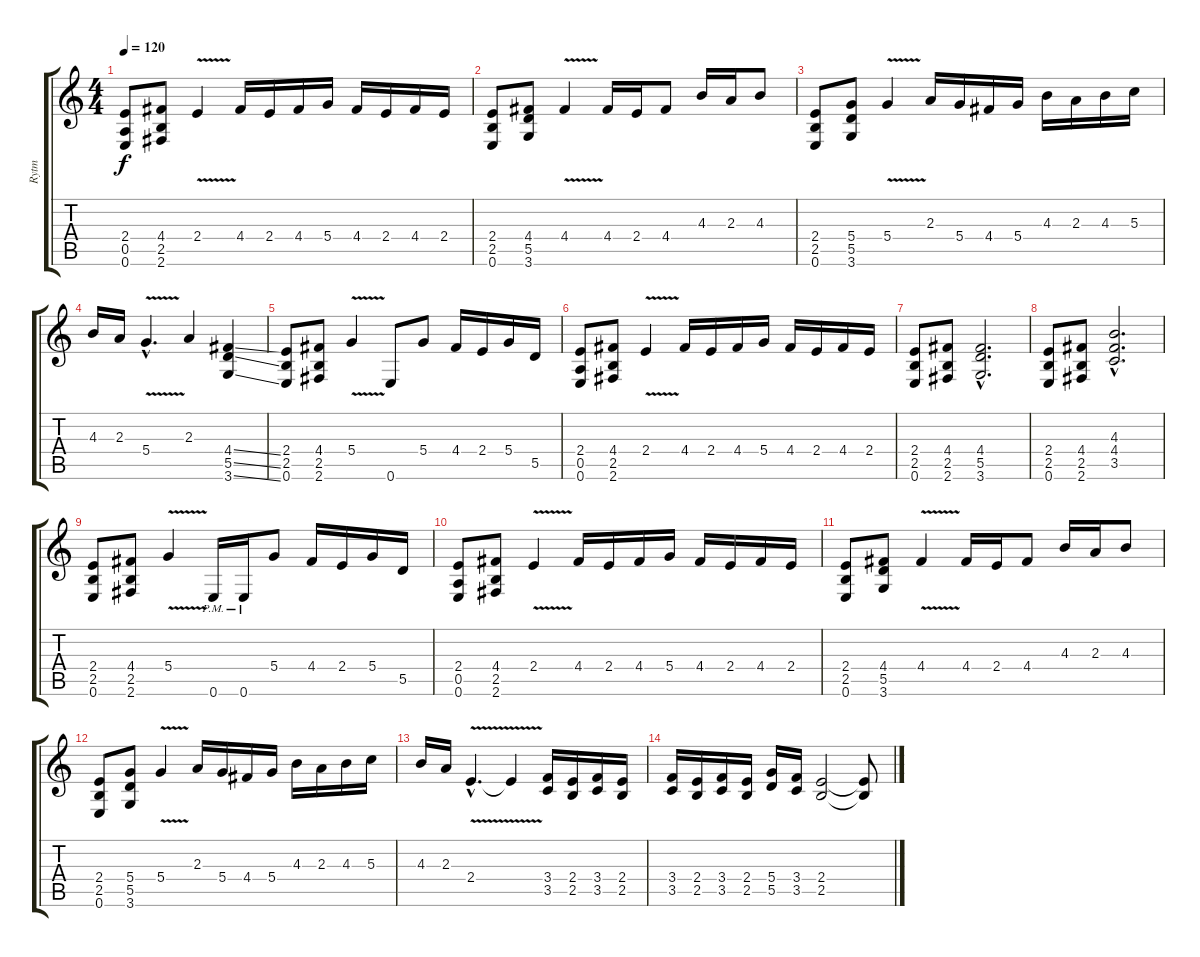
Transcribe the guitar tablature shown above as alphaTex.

\track ("Rytm" "Rytm") {instrument distortionguitar}
\staff {score tabs}
\tuning (E4 B3 G3 D3 A2 E2) {hide}
\ts (4 4)
\tempo 120
\clef g2
\ks c
(2.4 0.5 0.6).8{dy f} (4.4 2.5 2.6).8 2.4{v}.4 4.4.16 2.4.16 4.4.16 5.4.16 4.4.16 2.4.16 4.4.16 2.4.16 |
(2.4 2.5 0.6).8 (4.4 5.5 3.6).8 4.4{v}.4 4.4.16 2.4.16 4.4.8 4.3.16 2.3.16 4.3.8 |
(2.4 2.5 0.6).8 (5.4 5.5 3.6).8 5.4{v}.4 2.3.16 5.4.16 4.4.16 5.4.16 4.3.16 2.3.16 4.3.16 5.3.16 |
4.3.16 2.3.16 5.4{v hac}.4{d} 2.3.4 (4.4{ss} 5.5{ss} 3.6{ss}).4 |
(2.4 2.5 0.6).8 (4.4 2.5 2.6).8 5.4{v}.4 0.6.8 5.4.8 4.4.16 2.4.16 5.4.16 5.5.16 |
(2.4 0.5 0.6).8 (4.4 2.5 2.6).8 2.4{v}.4 4.4.16 2.4.16 4.4.16 5.4.16 4.4.16 2.4.16 4.4.16 2.4.16 |
(2.4 2.5 0.6).8 (4.4 2.5 2.6).8 (4.4{hac} 5.5{hac} 3.6{hac}).2{d} |
(2.4 2.5 0.6).8 (4.4 2.5 2.6).8 (4.3{hac} 4.4{hac} 3.5{hac}).2{d} |
(2.4 2.5 0.6).8 (4.4 2.5 2.6).8 5.4{v}.4 0.6{pm}.16 0.6{pm}.16 5.4.8 4.4.16 2.4.16 5.4.16 5.5.16 |
(2.4 0.5 0.6).8 (4.4 2.5 2.6).8 2.4{v}.4 4.4.16 2.4.16 4.4.16 5.4.16 4.4.16 2.4.16 4.4.16 2.4.16 |
(2.4 2.5 0.6).8 (4.4 5.5 3.6).8 4.4{v}.4 4.4.16 2.4.16 4.4.8 4.3.16 2.3.16 4.3.8 |
(2.4 2.5 0.6).8 (5.4 5.5 3.6).8 5.4{v}.4 2.3.16 5.4.16 4.4.16 5.4.16 4.3.16 2.3.16 4.3.16 5.3.16 |
4.3.16 2.3.16 2.4{v hac}.4{d} 2.4{t}.4 (3.4 3.5).16 (2.4 2.5).16 (3.4 3.5).16 (2.4 2.5).16 |
(3.4 3.5).16 (2.4 2.5).16 (3.4 3.5).16 (2.4 2.5).16 (5.4 5.5).16 (3.4 3.5).16 (2.4 2.5).2 (2.4{t} 2.5{t}).8
